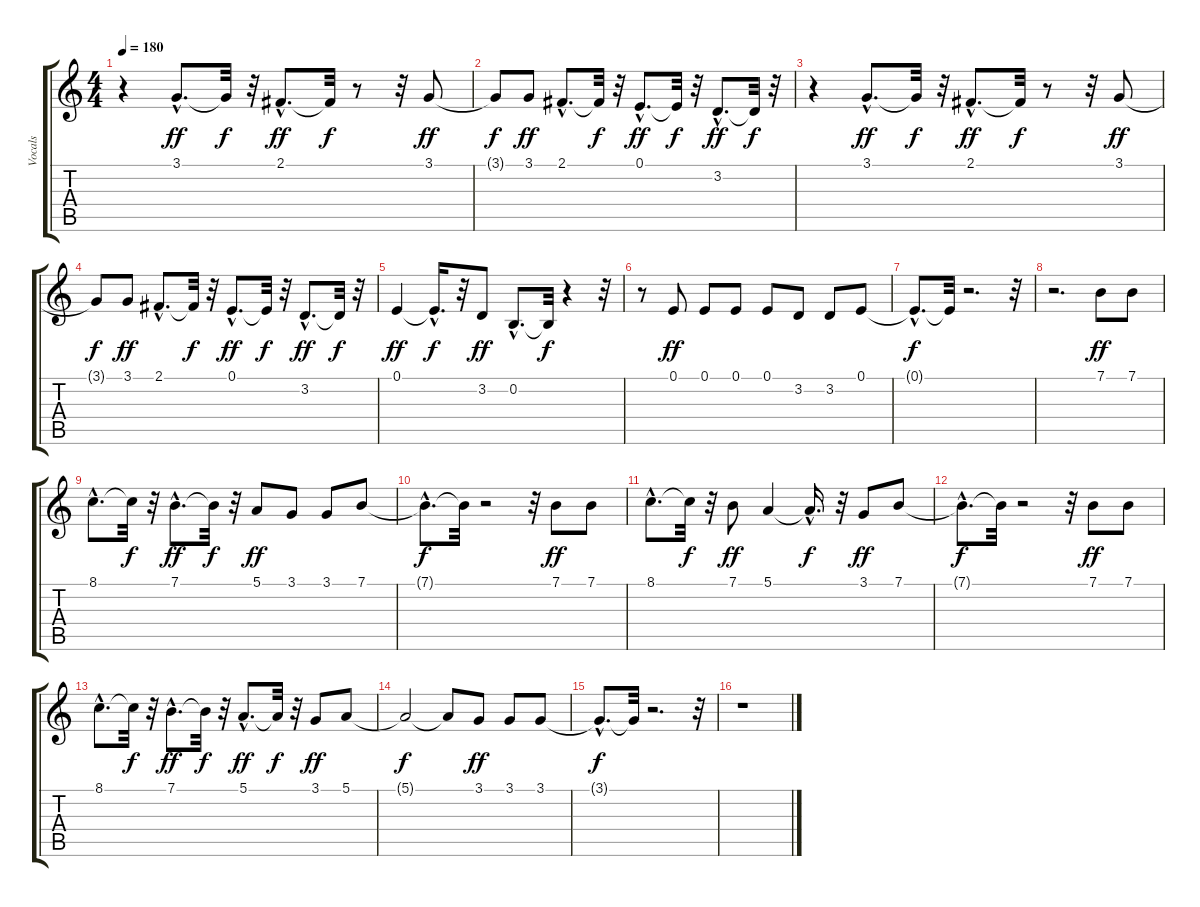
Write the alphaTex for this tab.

\track ("Vocals" "Vocals") {instrument pad1newage}
\staff {score tabs}
\tuning (E4 B3 G3 D3 A2 E2) {hide}
\ts (4 4)
\tempo 180
\clef g2
\ks c
r.4{dy f} 3.1{hac}.8{d dy ff} 3.1{t}.32{dy f} r.32 2.1{hac}.8{d dy ff} 2.1{t}.32{dy f} r.8 r.32 3.1.8{dy ff} |
3.1{t}.8{dy f} 3.1.8{dy ff} 2.1{hac}.8{d} 2.1{t}.32{dy f} r.32 0.1{hac}.8{d dy ff} 0.1{t}.32{dy f} r.32 3.2{hac}.8{d dy ff} 3.2{t}.32{dy f} r.32 |
r.4 3.1{hac}.8{d dy ff} 3.1{t}.32{dy f} r.32 2.1{hac}.8{d dy ff} 2.1{t}.32{dy f} r.8 r.32 3.1.8{dy ff} |
3.1{t}.8{dy f} 3.1.8{dy ff} 2.1{hac}.8{d} 2.1{t}.32{dy f} r.32 0.1{hac}.8{d dy ff} 0.1{t}.32{dy f} r.32 3.2{hac}.8{d dy ff} 3.2{t}.32{dy f} r.32 |
0.1.4{dy ff} 0.1{hac t}.16{d dy f} r.32 3.2.8{dy ff} 0.2{hac}.8{d} 0.2{t}.32{dy f} r.4 r.32 |
r.8 0.1.8{dy ff} 0.1.8 0.1.8 0.1.8 3.2.8 3.2.8 0.1.8 |
0.1{hac t}.8{d dy f} 0.1{t}.32 r.2{d} r.32 |
r.2{d} 7.1.8{dy ff} 7.1.8 |
8.1{hac}.8{d} 8.1{t}.32{dy f} r.32 7.1{hac}.8{d dy ff} 7.1{t}.32{dy f} r.32 5.1.8{dy ff} 3.1.8 3.1.8 7.1.8 |
7.1{hac t}.8{d dy f} 7.1{t}.32 r.2 r.32 7.1.8{dy ff} 7.1.8 |
8.1{hac}.8{d} 8.1{t}.32{dy f} r.32 7.1.8{dy ff} 5.1.4 5.1{hac t}.16{d dy f} r.32 3.1.8{dy ff} 7.1.8 |
7.1{hac t}.8{d dy f} 7.1{t}.32 r.2 r.32 7.1.8{dy ff} 7.1.8 |
8.1{hac}.8{d} 8.1{t}.32{dy f} r.32 7.1{hac}.8{d dy ff} 7.1{t}.32{dy f} r.32 5.1{hac}.8{d dy ff} 5.1{t}.32{dy f} r.32 3.1.8{dy ff} 5.1.8 |
5.1{t}.2{dy f} 5.1{t}.8 3.1.8{dy ff} 3.1.8 3.1.8 |
3.1{hac t}.8{d dy f} 3.1{t}.32 r.2{d} r.32 |
r.1
